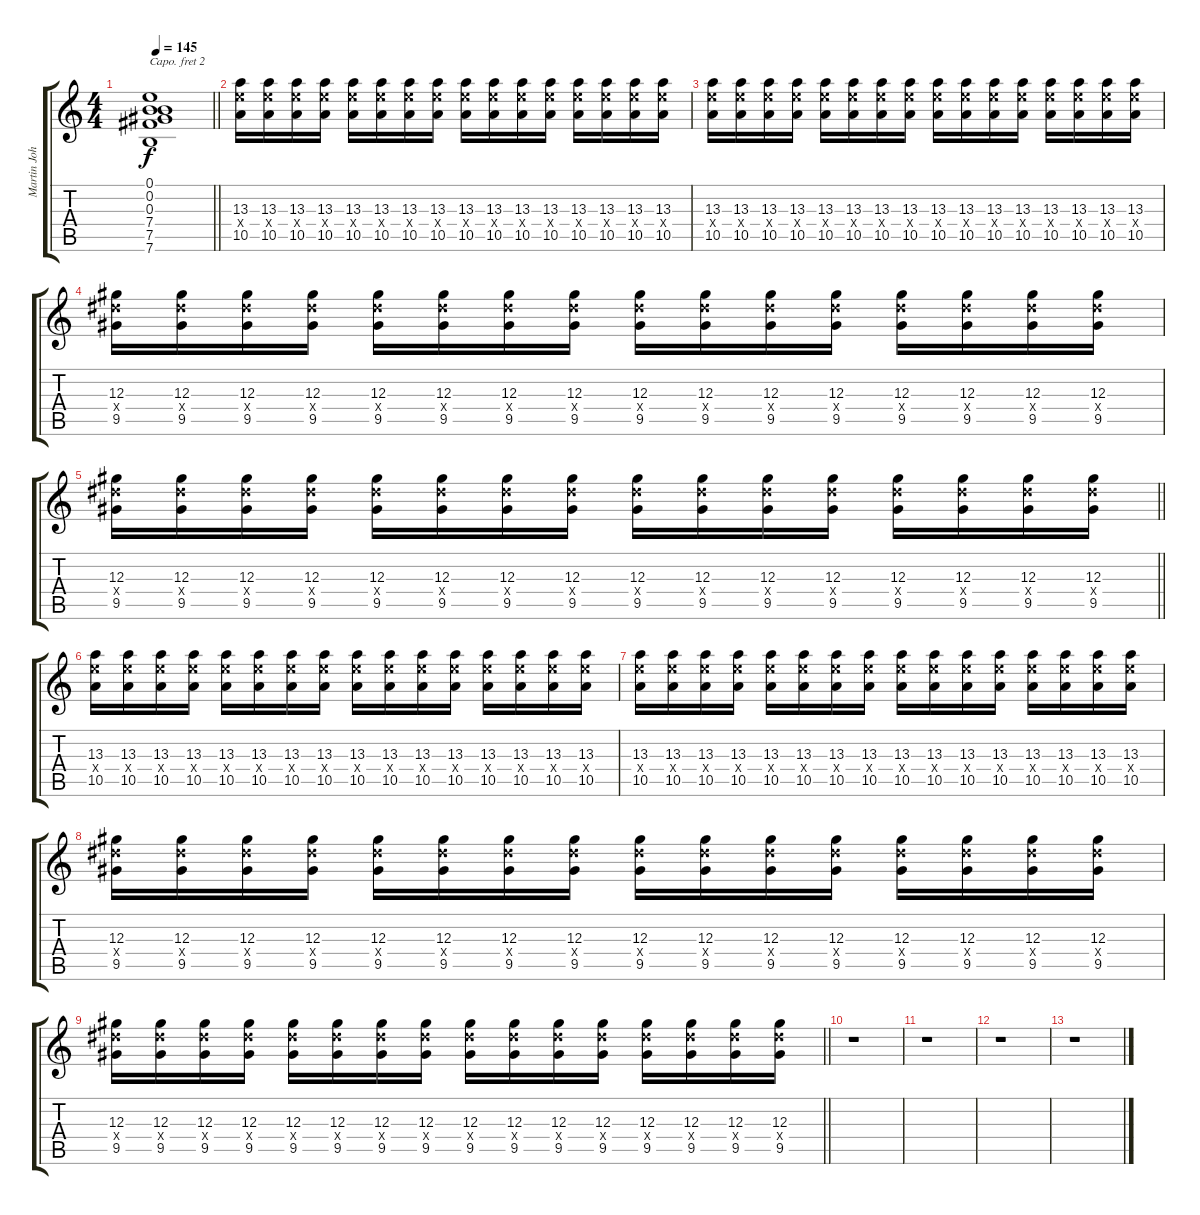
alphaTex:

\track ("Martin Johnson (Rhythm Guitar)" "Martin Joh") {instrument overdrivenguitar}
\staff {score tabs}
\capo 2
\tuning (D4 A3 Gb3 D3 A2 D2) {hide}
\ts (4 4)
\tempo 145
\clef g2
\barLineRight lightlight
\ks c
(0.1 0.2 0.3 7.4 7.5 7.6).1{dy f volume 5} |
(13.3 12.4{x} 10.5).16{volume 15} (13.3 12.4{x} 10.5).16 (13.3 12.4{x} 10.5).16 (13.3 12.4{x} 10.5).16 (13.3 12.4{x} 10.5).16 (13.3 12.4{x} 10.5).16 (13.3 12.4{x} 10.5).16 (13.3 12.4{x} 10.5).16 (13.3 12.4{x} 10.5).16 (13.3 12.4{x} 10.5).16 (13.3 12.4{x} 10.5).16 (13.3 12.4{x} 10.5).16 (13.3 12.4{x} 10.5).16 (13.3 12.4{x} 10.5).16 (13.3 12.4{x} 10.5).16 (13.3 12.4{x} 10.5).16 |
(13.3 12.4{x} 10.5).16 (13.3 12.4{x} 10.5).16 (13.3 12.4{x} 10.5).16 (13.3 12.4{x} 10.5).16 (13.3 12.4{x} 10.5).16 (13.3 12.4{x} 10.5).16 (13.3 12.4{x} 10.5).16 (13.3 12.4{x} 10.5).16 (13.3 12.4{x} 10.5).16 (13.3 12.4{x} 10.5).16 (13.3 12.4{x} 10.5).16 (13.3 12.4{x} 10.5).16 (13.3 12.4{x} 10.5).16 (13.3 12.4{x} 10.5).16 (13.3 12.4{x} 10.5).16 (13.3 12.4{x} 10.5).16 |
(12.3 11.4{x} 9.5).16 (12.3 11.4{x} 9.5).16 (12.3 11.4{x} 9.5).16 (12.3 11.4{x} 9.5).16 (12.3 11.4{x} 9.5).16 (12.3 11.4{x} 9.5).16 (12.3 11.4{x} 9.5).16 (12.3 11.4{x} 9.5).16 (12.3 11.4{x} 9.5).16 (12.3 11.4{x} 9.5).16 (12.3 11.4{x} 9.5).16 (12.3 11.4{x} 9.5).16 (12.3 11.4{x} 9.5).16 (12.3 11.4{x} 9.5).16 (12.3 11.4{x} 9.5).16 (12.3 11.4{x} 9.5).16 |
\barLineRight lightlight
(12.3 11.4{x} 9.5).16 (12.3 11.4{x} 9.5).16 (12.3 11.4{x} 9.5).16 (12.3 11.4{x} 9.5).16 (12.3 11.4{x} 9.5).16 (12.3 11.4{x} 9.5).16 (12.3 11.4{x} 9.5).16 (12.3 11.4{x} 9.5).16 (12.3 11.4{x} 9.5).16 (12.3 11.4{x} 9.5).16 (12.3 11.4{x} 9.5).16 (12.3 11.4{x} 9.5).16 (12.3 11.4{x} 9.5).16 (12.3 11.4{x} 9.5).16 (12.3 11.4{x} 9.5).16 (12.3 11.4{x} 9.5).16 |
(13.3 12.4{x} 10.5).16{volume 15} (13.3 12.4{x} 10.5).16 (13.3 12.4{x} 10.5).16 (13.3 12.4{x} 10.5).16 (13.3 12.4{x} 10.5).16 (13.3 12.4{x} 10.5).16 (13.3 12.4{x} 10.5).16 (13.3 12.4{x} 10.5).16 (13.3 12.4{x} 10.5).16 (13.3 12.4{x} 10.5).16 (13.3 12.4{x} 10.5).16 (13.3 12.4{x} 10.5).16 (13.3 12.4{x} 10.5).16 (13.3 12.4{x} 10.5).16 (13.3 12.4{x} 10.5).16 (13.3 12.4{x} 10.5).16 |
(13.3 12.4{x} 10.5).16 (13.3 12.4{x} 10.5).16 (13.3 12.4{x} 10.5).16 (13.3 12.4{x} 10.5).16 (13.3 12.4{x} 10.5).16 (13.3 12.4{x} 10.5).16 (13.3 12.4{x} 10.5).16 (13.3 12.4{x} 10.5).16 (13.3 12.4{x} 10.5).16 (13.3 12.4{x} 10.5).16 (13.3 12.4{x} 10.5).16 (13.3 12.4{x} 10.5).16 (13.3 12.4{x} 10.5).16 (13.3 12.4{x} 10.5).16 (13.3 12.4{x} 10.5).16 (13.3 12.4{x} 10.5).16 |
(12.3 11.4{x} 9.5).16 (12.3 11.4{x} 9.5).16 (12.3 11.4{x} 9.5).16 (12.3 11.4{x} 9.5).16 (12.3 11.4{x} 9.5).16 (12.3 11.4{x} 9.5).16 (12.3 11.4{x} 9.5).16 (12.3 11.4{x} 9.5).16 (12.3 11.4{x} 9.5).16 (12.3 11.4{x} 9.5).16 (12.3 11.4{x} 9.5).16 (12.3 11.4{x} 9.5).16 (12.3 11.4{x} 9.5).16 (12.3 11.4{x} 9.5).16 (12.3 11.4{x} 9.5).16 (12.3 11.4{x} 9.5).16 |
\barLineRight lightlight
(12.3 11.4{x} 9.5).16 (12.3 11.4{x} 9.5).16 (12.3 11.4{x} 9.5).16 (12.3 11.4{x} 9.5).16 (12.3 11.4{x} 9.5).16 (12.3 11.4{x} 9.5).16 (12.3 11.4{x} 9.5).16 (12.3 11.4{x} 9.5).16 (12.3 11.4{x} 9.5).16 (12.3 11.4{x} 9.5).16 (12.3 11.4{x} 9.5).16 (12.3 11.4{x} 9.5).16 (12.3 11.4{x} 9.5).16 (12.3 11.4{x} 9.5).16 (12.3 11.4{x} 9.5).16 (12.3 11.4{x} 9.5).16 |
r.1 |
r.1 |
r.1 |
r.1
